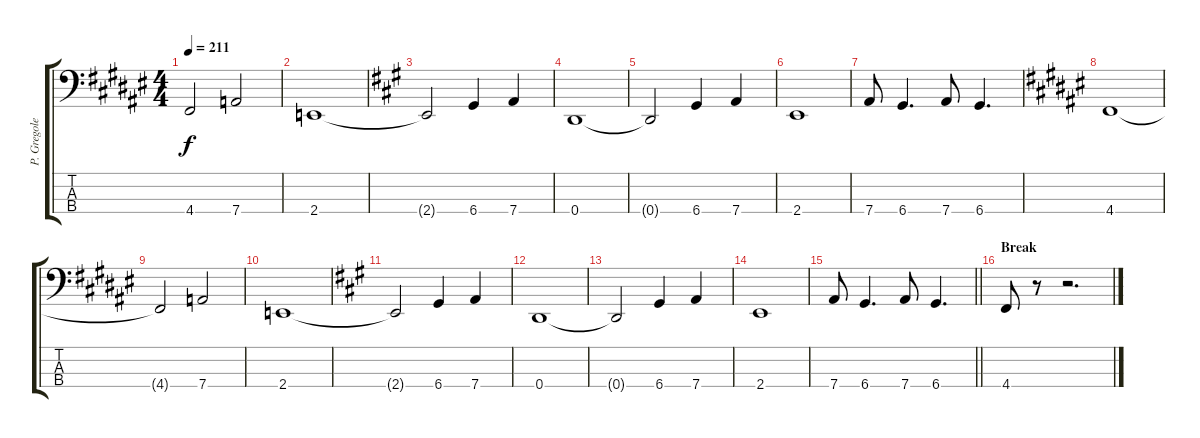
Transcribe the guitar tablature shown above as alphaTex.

\track ("P. Gregoletto" "P. Gregole") {instrument electricbassfinger}
\staff {score tabs}
\tuning (G2 D2 A1 D1) {hide}
\ts (4 4)
\tempo 211
\clef f4
\ks d#minor
4.4{t}.2{dy f} 7.4.2 |
2.4.1 |
\ks f#minor
2.4{t}.2 6.4.4 7.4.4 |
0.4.1 |
0.4{t}.2 6.4.4 7.4.4 |
2.4.1 |
7.4.8 6.4.4{d} 7.4.8 6.4.4{d} |
\ks d#minor
4.4.1 |
4.4{t}.2 7.4.2 |
2.4.1 |
\ks f#minor
2.4{t}.2 6.4.4 7.4.4 |
0.4.1 |
0.4{t}.2 6.4.4 7.4.4 |
2.4.1 |
\barLineRight lightlight
7.4.8 6.4.4{d} 7.4.8 6.4.4{d} |
\section ("" "Break")
4.4.8 r.8 r.2{d}
